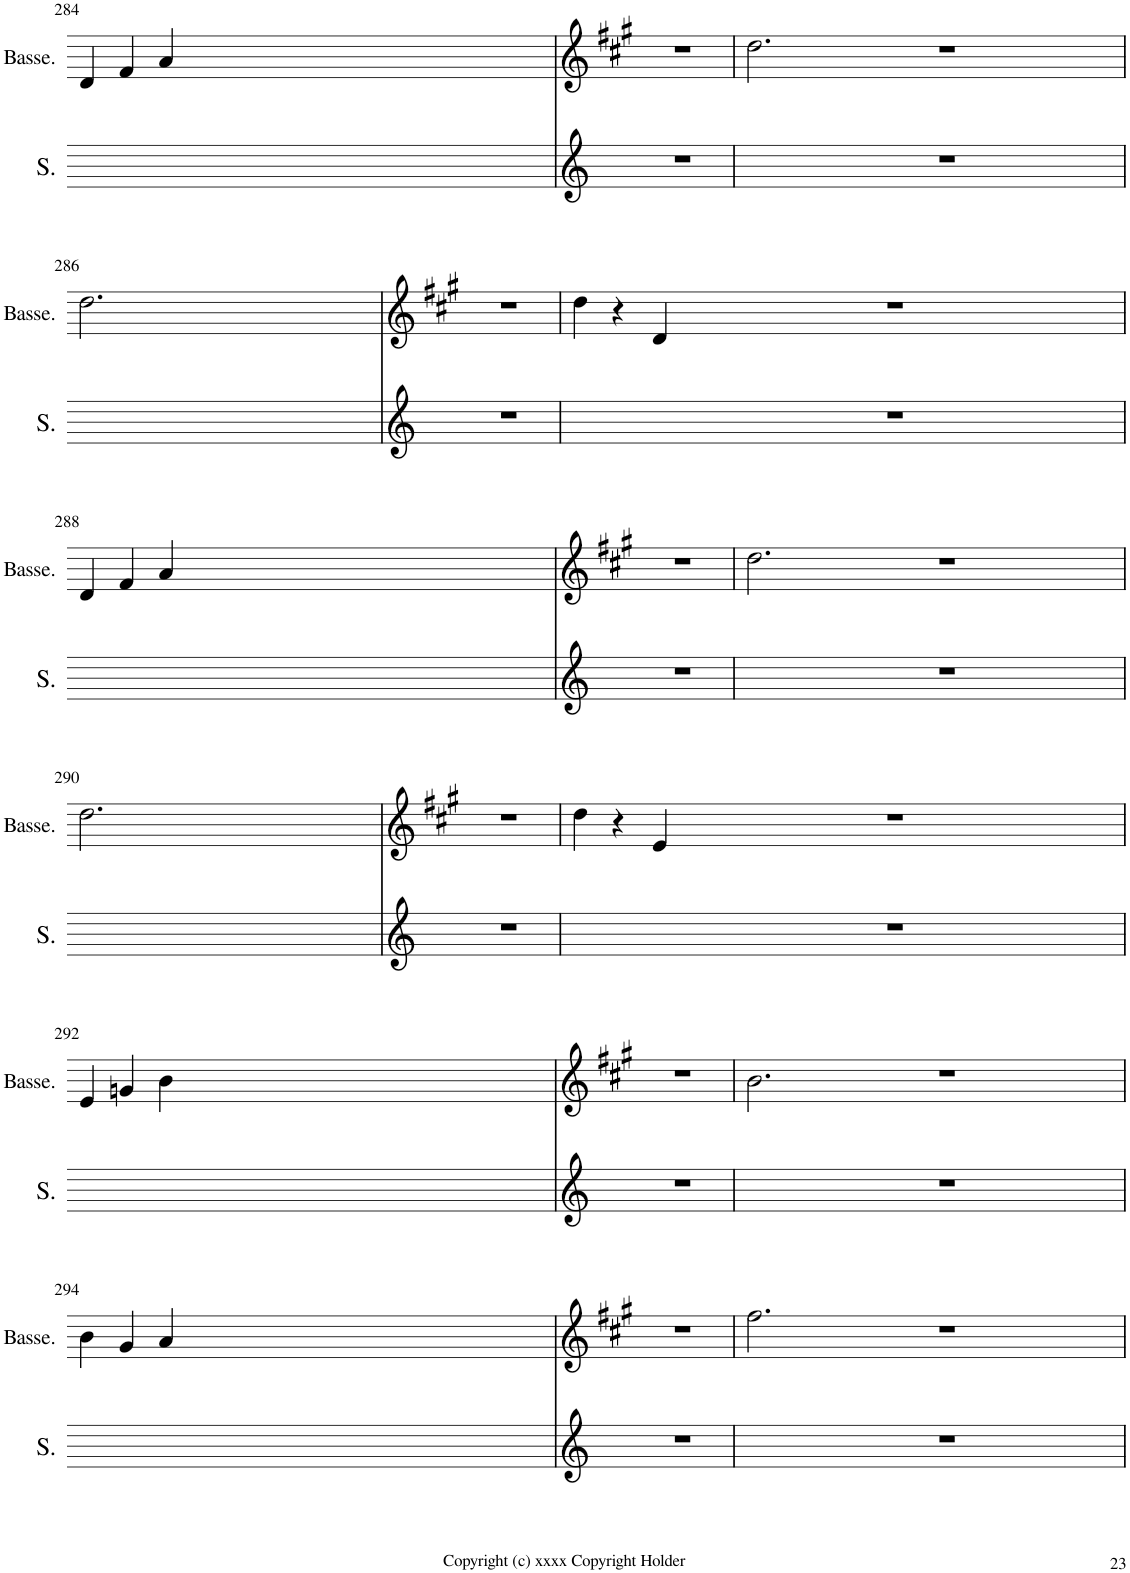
**kern	**kern
*part2	*part1
*staff2	*staff1
*I"Soprano	*I"Basse
*I'S.	*I'Basse.
!!LO:PB:g=z
*clefG2	*clefG2
*	*Trd1c2
*k[]	*k[f#c#g#]
*M3/4	*M3/4
=284	=284
2.r	4d/
.	4f#/
.	4a/
0.ryy	4ryy
.	2.r
=285	=285
2.r	2.dd\
0.ryy	4ryy
.	2.r
!!LO:LB:g=z
=286	=286
2.r	2.dd\
0.ryy	4ryy
.	2.r
=287	=287
2.r	4dd\
.	4r
.	4d/
0.ryy	4ryy
.	2.r
!!LO:LB:g=z
=288	=288
2.r	4d/
.	4f#/
.	4a/
0.ryy	4ryy
.	2.r
=289	=289
2.r	2.dd\
0.ryy	4ryy
.	2.r
!!LO:LB:g=z
=290	=290
2.r	2.dd\
0.ryy	4ryy
.	2.r
=291	=291
2.r	4dd\
.	4r
.	4e/
0.ryy	4ryy
.	2.r
!!LO:LB:g=z
=292	=292
2.r	4e/
.	4gn/
.	4b\
0.ryy	4ryy
.	2.r
=293	=293
2.r	2.b\
0.ryy	4ryy
.	2.r
!!LO:LB:g=z
=294	=294
2.r	4b\
.	4g#/
.	4a/
0.ryy	4ryy
.	2.r
=295	=295
2.r	2.ff#\
0.ryy	4ryy
.	2.r
=	=
*-	*-
